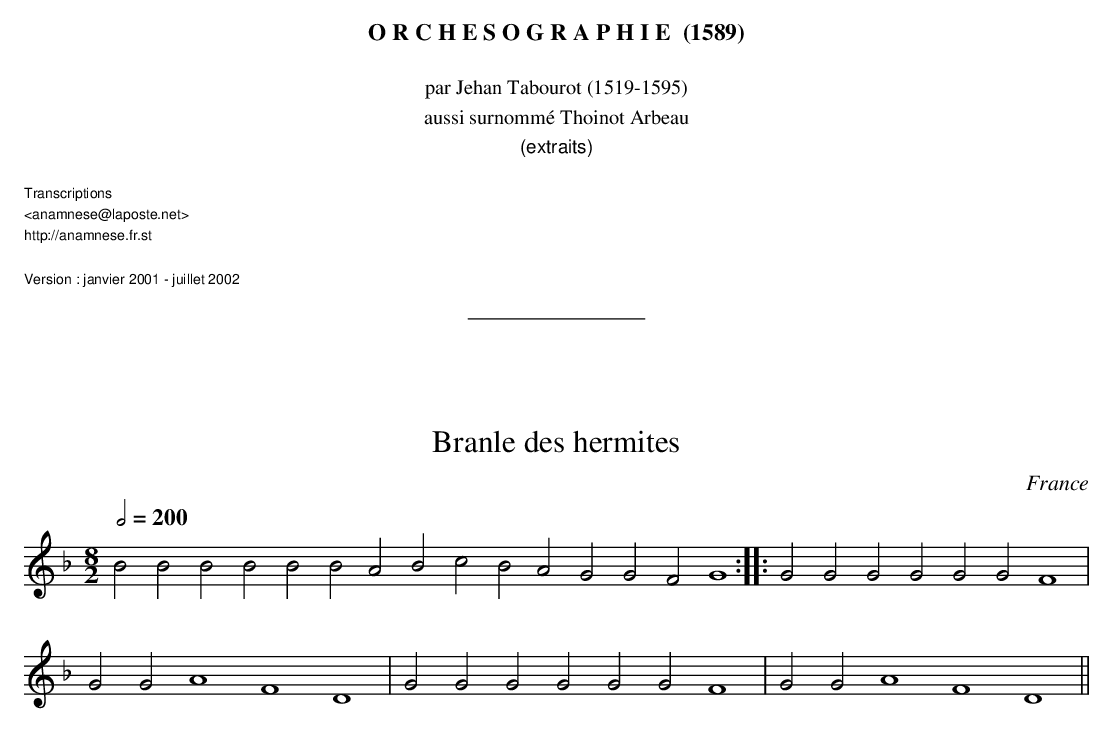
X:1
T:Branle des hermites
O:France
M:8/2
L:1/2
Q:1/2=200
K:F
BBBB BBAB cBAG GFG2 :: GGGG GGF2 |
GGA2 F2 D2 | GGGG GG F2 | GGA2 F2 D2 ||
